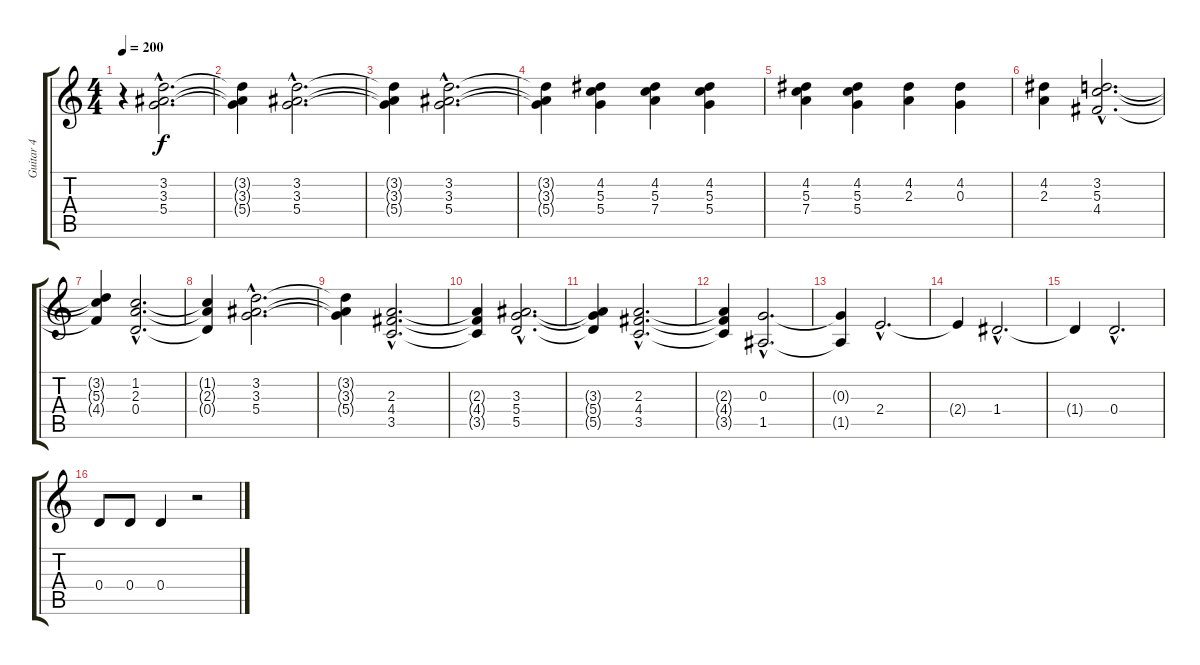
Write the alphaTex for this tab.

\track ("Guitar 4" "Guitar 4") {instrument acousticguitarnylon}
\staff {score tabs}
\tuning (E4 B3 G3 D3 A2 E2) {hide}
\ts (4 4)
\tempo 200
\clef g2
\ks c
r.4{dy f instrument acousticguitarnylon} (3.2{hac} 3.3{hac} 5.4{hac}).2{d} |
(3.2{t} 3.3{t} 5.4{t}).4 (3.2{hac} 3.3{hac} 5.4{hac}).2{d} |
(3.2{t} 3.3{t} 5.4{t}).4 (3.2{hac} 3.3{hac} 5.4{hac}).2{d} |
(3.2{t} 3.3{t} 5.4{t}).4 (4.2 5.3 5.4).4 (4.2 5.3 7.4).4 (4.2 5.3 5.4).4 |
(4.2 5.3 7.4).4 (4.2 5.3 5.4).4 (4.2 2.3).4 (4.2 0.3).4 |
(4.2 2.3).4 (3.2{hac} 5.3{hac} 4.4{hac}).2{d} |
(3.2{t} 5.3{t} 4.4{t}).4 (1.2{hac} 2.3{hac} 0.4{hac}).2{d} |
(1.2{t} 2.3{t} 0.4{t}).4 (3.2{hac} 3.3{hac} 5.4{hac}).2{d} |
(3.2{t} 3.3{t} 5.4{t}).4 (2.3{hac} 4.4{hac} 3.5{hac}).2{d} |
(2.3{t} 4.4{t} 3.5{t}).4 (3.3{hac} 5.4{hac} 5.5{hac}).2{d} |
(3.3{t} 5.4{t} 5.5{t}).4 (2.3{hac} 4.4{hac} 3.5{hac}).2{d} |
(2.3{t} 4.4{t} 3.5{t}).4 (0.3{hac} 1.5{hac}).2{d} |
(0.3{t} 1.5{t}).4 2.4{hac}.2{d} |
2.4{t}.4 1.4{hac}.2{d} |
1.4{t}.4 0.4{hac}.2{d} |
0.4.8 0.4.8 0.4.4 r.2
